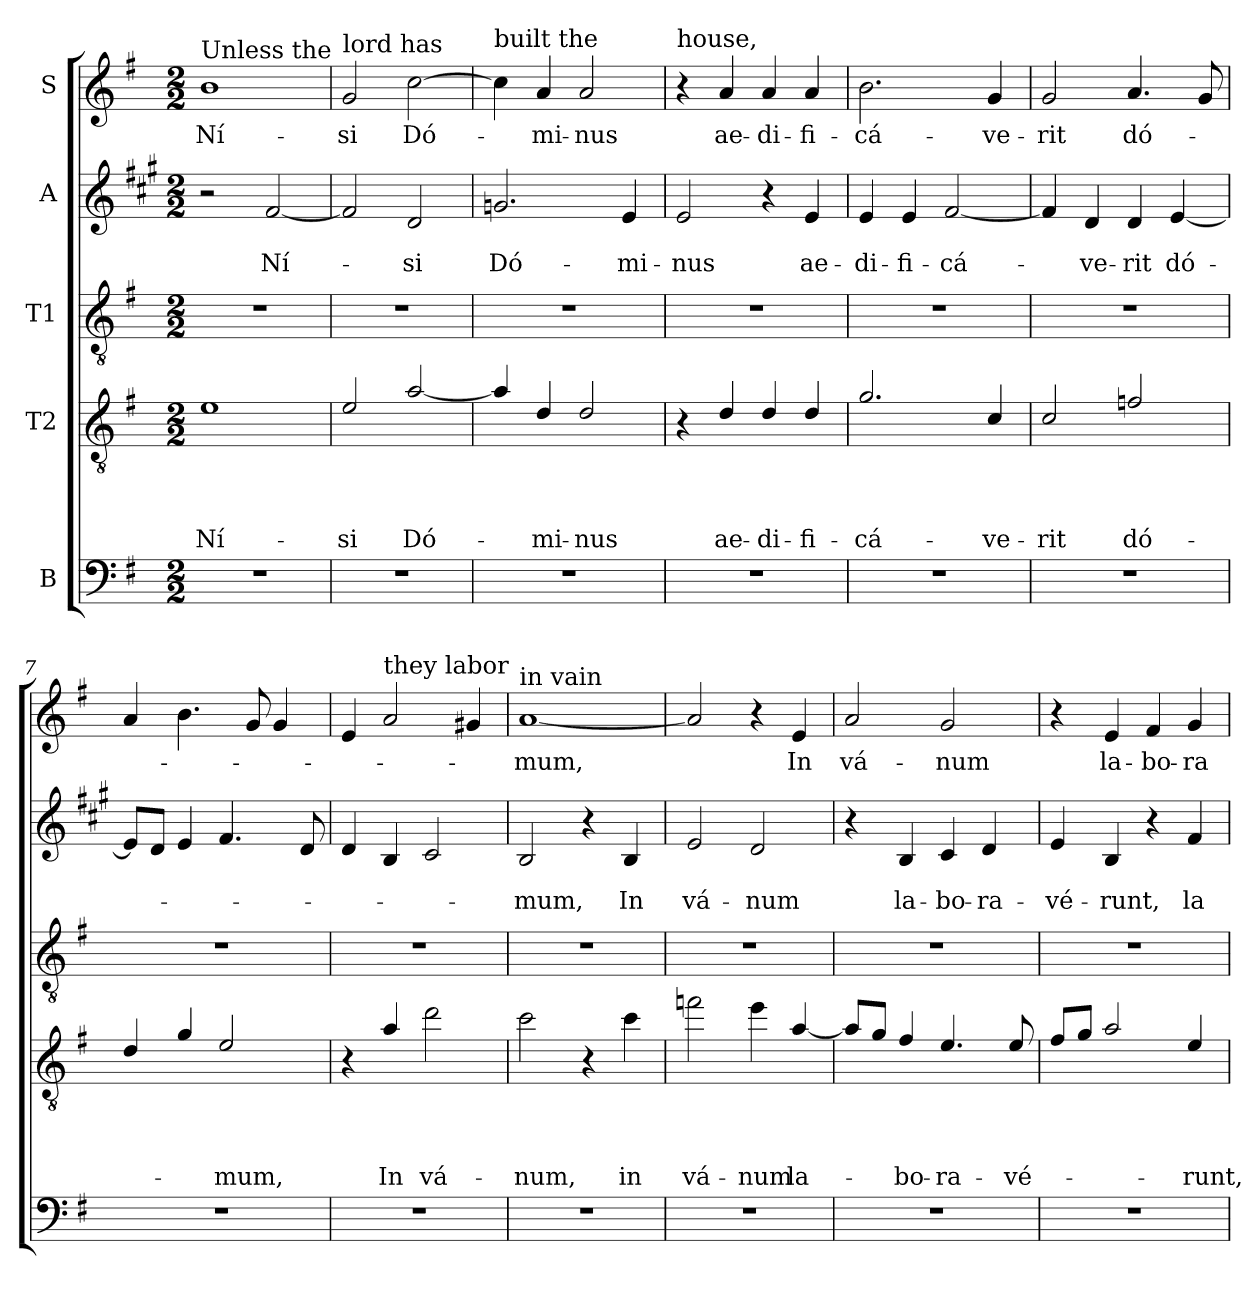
**kern	**kern	**text	**text	**text	**text	**kern	**kern	**text	**text	**kern	**text
*part5	*part4	*part4	*part4	*part4	*part4	*part3	*part2	*part2	*part2	*part1	*part1
*staff5	*staff4	*staff4	*staff4	*staff4	*staff4	*staff3	*staff2	*staff2	*staff2	*staff1	*staff1
*I"B	*I"T2	*	*	*	*	*I"T1	*I"A	*	*	*I"S	*
*clefF4	*clefGv2	*	*	*	*	*clefGv2	*clefG2	*	*	*clefG2	*
*	*ITrd8c14	*	*	*	*	*	*ITrd1c2	*	*	*	*
*k[f#]	*k[f#]	*	*	*	*	*k[f#]	*k[f#]	*	*	*k[f#]	*
*G:	*G:	*	*	*	*	*G:	*G:	*	*	*G:	*
*M2/2	*M2/2	*	*	*	*	*M2/2	*M2/2	*	*	*M2/2	*
=1	=1	=1	=1	=1	=1	=1	=1	=1	=1	=1	=1
!	!	!	!	!	!	!	!	!	!	!LO:TX:a:t=Unless the	!
!	!	!	!	!	!LO:LY:b	!	!	!	!	!	!LO:LY:b
1r	1E	.	.	.	Ní-	1r	2r	.	.	1b	Ní-
!	!	!	!	!	!	!	!	!	!LO:LY:b	!	!
.	.	.	.	.	.	.	[2e/	.	Ní-	.	.
=2	=2	=2	=2	=2	=2	=2	=2	=2	=2	=2	=2
!	!	!	!	!	!	!	!	!	!	!LO:TX:a:t=lord has	!
!	!	!	!	!	!LO:LY:b	!	!	!	!	!	!LO:LY:b
1r	2E/	.	.	.	-si	1r	2e/]	.	.	2g/	-si
!	!	!	!	!	!LO:LY:b	!	!	!	!LO:LY:b	!	!LO:LY:b
.	[2A/	.	.	.	Dó-	.	2c/	.	-si	[2cc\	Dó-
=3	=3	=3	=3	=3	=3	=3	=3	=3	=3	=3	=3
!	!	!	!	!	!	!	!	!	!	!LO:TX:a:t=built the	!
!	!	!	!	!	!	!	!	!	!LO:LY:b	!	!
1r	4A/]	.	.	.	.	1r	2.fn/	.	Dó-	4cc\]	.
!	!	!	!	!	!LO:LY:b	!	!	!	!	!	!LO:LY:b
.	4D/	.	.	.	-mi-	.	.	.	.	4a/	-mi-
!	!	!	!	!	!LO:LY:b	!	!	!	!	!	!LO:LY:b
.	2D/	.	.	.	-nus	.	.	.	.	2a/	-nus
!	!	!	!	!	!	!	!	!	!LO:LY:b	!	!
.	.	.	.	.	.	.	4d/	.	-mi-	.	.
=4	=4	=4	=4	=4	=4	=4	=4	=4	=4	=4	=4
!	!	!	!	!	!	!	!	!	!	!LO:TX:a:t=house,	!
!	!	!	!	!	!	!	!	!	!LO:LY:b	!	!
1r	4r	.	.	.	.	1r	2d/	.	-nus	4r	.
!	!	!	!	!	!LO:LY:b	!	!	!	!	!	!LO:LY:b
.	4D/	.	.	.	ae-	.	.	.	.	4a/	ae-
!	!	!	!	!	!LO:LY:b	!	!	!	!	!	!LO:LY:b
.	4D/	.	.	.	-di-	.	4r	.	.	4a/	-di-
!	!	!	!	!	!LO:LY:b	!	!	!	!LO:LY:b	!	!LO:LY:b
.	4D/	.	.	.	-fi-	.	4d/	.	ae-	4a/	-fi-
=5	=5	=5	=5	=5	=5	=5	=5	=5	=5	=5	=5
!	!	!	!	!	!LO:LY:b	!	!	!	!LO:LY:b	!	!LO:LY:b
1r	2.G/	.	.	.	-cá-	1r	4d/	.	-di-	2.b\	-cá-
!	!	!	!	!	!	!	!	!	!LO:LY:b	!	!
.	.	.	.	.	.	.	4d/	.	-fi-	.	.
!	!	!	!	!	!	!	!	!	!LO:LY:b	!	!
.	.	.	.	.	.	.	[2e/	.	-cá-	.	.
!	!	!	!	!	!LO:LY:b	!	!	!	!	!	!LO:LY:b
.	4C/	.	.	.	-ve-	.	.	.	.	4g/	-ve-
!!LO:PB:g=z
=6	=6	=6	=6	=6	=6	=6	=6	=6	=6	=6	=6
!	!	!	!	!	!LO:LY:b	!	!	!	!	!	!LO:LY:b
1r	2C/	.	.	.	-rit	1r	4e/]	.	.	2g/	-rit
!	!	!	!	!	!	!	!	!	!LO:LY:b	!	!
.	.	.	.	.	.	.	4c/	.	-ve-	.	.
!	!	!	!	!	!LO:LY:b	!	!	!	!LO:LY:b	!	!LO:LY:b
.	2Fn/	.	.	.	dó-	.	4c/	.	-rit	4.a/	dó-
!	!	!	!	!	!	!	!	!	!LO:LY:b	!	!
.	.	.	.	.	.	.	[4d/	.	dó-	.	.
.	.	.	.	.	.	.	.	.	.	8g/	.
=7	=7	=7	=7	=7	=7	=7	=7	=7	=7	=7	=7
1r	4D/	.	.	.	.	1r	8d/L]	.	.	4a/	.
.	.	.	.	.	.	.	8c/J	.	.	.	.
.	4G/	.	.	.	.	.	4d/	.	.	4.b\	.
!	!	!	!	!	!LO:LY:b	!	!	!	!	!	!
.	2E/	.	.	.	-mum,	.	4.e/	.	.	.	.
.	.	.	.	.	.	.	.	.	.	8g/	.
.	.	.	.	.	.	.	.	.	.	4g/	.
.	.	.	.	.	.	.	8c/	.	.	.	.
=8	=8	=8	=8	=8	=8	=8	=8	=8	=8	=8	=8
1r	4r	.	.	.	.	1r	4c/	.	.	4e/	.
!	!	!	!	!	!	!	!	!	!	!LO:TX:a:t=they labor	!
!	!	!	!	!	!LO:LY:b	!	!	!	!	!	!
.	4A/	.	.	.	In	.	4A/	.	.	2a/	.
!	!	!	!	!	!LO:LY:b	!	!	!	!	!	!
.	2d\	.	.	.	vá-	.	2B/	.	.	.	.
.	.	.	.	.	.	.	.	.	.	4g#/	.
=9	=9	=9	=9	=9	=9	=9	=9	=9	=9	=9	=9
!	!	!	!	!	!	!	!	!	!	!LO:TX:a:t=in vain	!
!	!	!	!	!	!LO:LY:b	!	!	!	!LO:LY:b	!	!LO:LY:b
1r	2c\	.	.	.	-num,	1r	2A/	.	-mum,	[1a	-mum,
.	4r	.	.	.	.	.	4r	.	.	.	.
!	!	!	!	!	!LO:LY:b	!	!	!	!LO:LY:b	!	!
.	4c\	.	.	.	in	.	4A/	.	In	.	.
=10	=10	=10	=10	=10	=10	=10	=10	=10	=10	=10	=10
!	!	!	!	!	!LO:LY:b	!	!	!	!LO:LY:b	!	!
1r	2fn\	.	.	.	vá-	1r	2d/	.	vá-	2a/]	.
!	!	!	!	!	!LO:LY:b	!	!	!	!LO:LY:b	!	!
.	4e\	.	.	.	-num	.	2c/	.	-num	4r	.
!	!	!	!	!	!LO:LY:b	!	!	!	!	!	!LO:LY:b
.	[4A/	.	.	.	la-	.	.	.	.	4e/	In
=11	=11	=11	=11	=11	=11	=11	=11	=11	=11	=11	=11
!	!	!	!	!	!	!	!	!	!	!	!LO:LY:b
1r	8A/L]	.	.	.	.	1r	4r	.	.	2a/	vá-
.	8G/J	.	.	.	.	.	.	.	.	.	.
!	!	!	!	!	!LO:LY:b	!	!	!	!LO:LY:b	!	!
.	4F#/	.	.	.	-bo-	.	4A/	.	la-	.	.
!	!	!	!	!	!LO:LY:b	!	!	!	!LO:LY:b	!	!LO:LY:b
.	4.E/	.	.	.	-ra-	.	4B/	.	-bo-	2g/	-num
!	!	!	!	!	!	!	!	!	!LO:LY:b	!	!
.	.	.	.	.	.	.	4c/	.	-ra-	.	.
!	!	!	!	!	!LO:LY:b	!	!	!	!	!	!
.	8E/	.	.	.	-vé-	.	.	.	.	.	.
!!LO:LB:g=z
=12	=12	=12	=12	=12	=12	=12	=12	=12	=12	=12	=12
!	!	!	!	!	!	!	!	!	!LO:LY:b	!	!
1r	8F#/L	.	.	.	.	1r	4d/	.	-vé-	4r	.
.	8G/J	.	.	.	.	.	.	.	.	.	.
!	!	!	!	!	!	!	!	!	!LO:LY:b	!	!LO:LY:b
.	2A/	.	.	.	.	.	4A/	.	-runt,	4e/	la-
!	!	!	!	!	!	!	!	!	!	!	!LO:LY:b
.	.	.	.	.	.	.	4r	.	.	4f#/	-bo-
!	!	!	!	!	!LO:LY:b	!	!	!	!LO:LY:b	!	!LO:LY:b
.	4E/	.	.	.	-runt,	.	4e/	.	la-	4g/	-ra-
=	=	=	=	=	=	=	=	=	=	=	=
*-	*-	*-	*-	*-	*-	*-	*-	*-	*-	*-	*-
